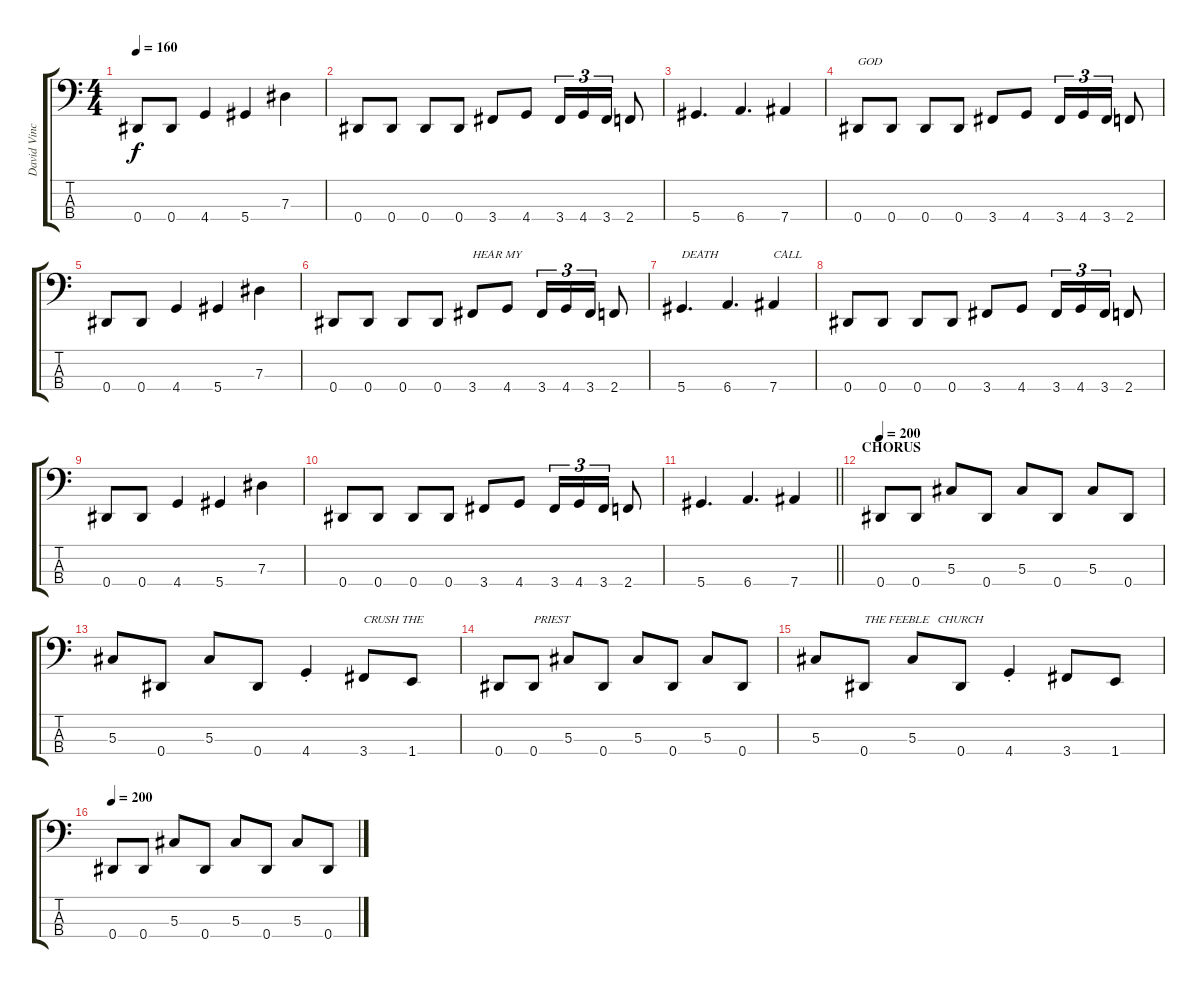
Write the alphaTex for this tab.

\track ("David Vincent" "David Vinc") {instrument electricbasspick}
\staff {score tabs}
\tuning (Gb2 Db2 Ab1 Eb1) {hide}
\ts (4 4)
\tempo 160
\clef f4
\ks c
0.4.8{dy f} 0.4.8 4.4.4 5.4.4 7.3.4 |
0.4.8 0.4.8 0.4.8 0.4.8 3.4.8 4.4.8 3.4.16{tu (3 2)} 4.4.16{tu (3 2)} 3.4.16{tu (3 2)} 2.4.8 |
5.4.4{d} 6.4.4{d} 7.4.4 |
0.4.8{txt "GOD"} 0.4.8 0.4.8 0.4.8 3.4.8 4.4.8 3.4.16{tu (3 2)} 4.4.16{tu (3 2)} 3.4.16{tu (3 2)} 2.4.8 |
0.4.8 0.4.8 4.4.4 5.4.4 7.3.4 |
0.4.8 0.4.8 0.4.8 0.4.8 3.4.8{txt "HEAR MY"} 4.4.8 3.4.16{tu (3 2)} 4.4.16{tu (3 2)} 3.4.16{tu (3 2)} 2.4.8 |
5.4.4{d txt "DEATH"} 6.4.4{d} 7.4.4{txt "CALL"} |
0.4.8 0.4.8 0.4.8 0.4.8 3.4.8 4.4.8 3.4.16{tu (3 2)} 4.4.16{tu (3 2)} 3.4.16{tu (3 2)} 2.4.8 |
0.4.8 0.4.8 4.4.4 5.4.4 7.3.4 |
0.4.8 0.4.8 0.4.8 0.4.8 3.4.8 4.4.8 3.4.16{tu (3 2)} 4.4.16{tu (3 2)} 3.4.16{tu (3 2)} 2.4.8 |
\barLineRight lightlight
5.4.4{d} 6.4.4{d} 7.4.4 |
\section ("" "CHORUS")
\tempo 200
0.4.8 0.4.8 5.3.8 0.4.8 5.3.8 0.4.8 5.3.8 0.4.8 |
5.3.8 0.4.8 5.3.8 0.4.8 4.4{st}.4 3.4.8{txt "CRUSH THE"} 1.4.8 |
0.4.8 0.4.8{txt "PRIEST"} 5.3.8 0.4.8 5.3.8 0.4.8 5.3.8 0.4.8 |
5.3.8 0.4.8{txt "THE FEEBLE   CHURCH"} 5.3.8 0.4.8 4.4{st}.4 3.4.8 1.4.8 |
\tempo 200
0.4.8 0.4.8 5.3.8 0.4.8 5.3.8 0.4.8 5.3.8 0.4.8
